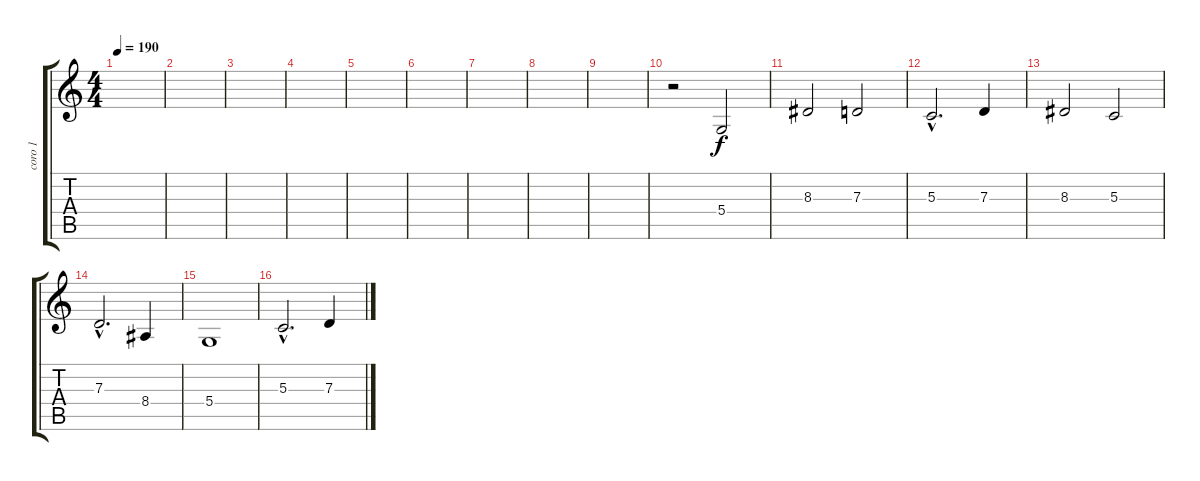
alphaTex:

\track ("coro 1" "coro 1") {instrument choiraahs}
\staff {score tabs}
\tuning (E4 B3 G3 D3 A2 E2) {hide}
\ts (4 4)
\tempo 190
\clef g2
\ks c
|
|
|
|
|
|
|
|
|
r.2 5.4.2 |
8.3.2 7.3.2 |
5.3{hac}.2{d} 7.3.4 |
8.3.2 5.3.2 |
7.3{hac}.2{d} 8.4.4 |
5.4.1 |
5.3{hac}.2{d} 7.3.4
